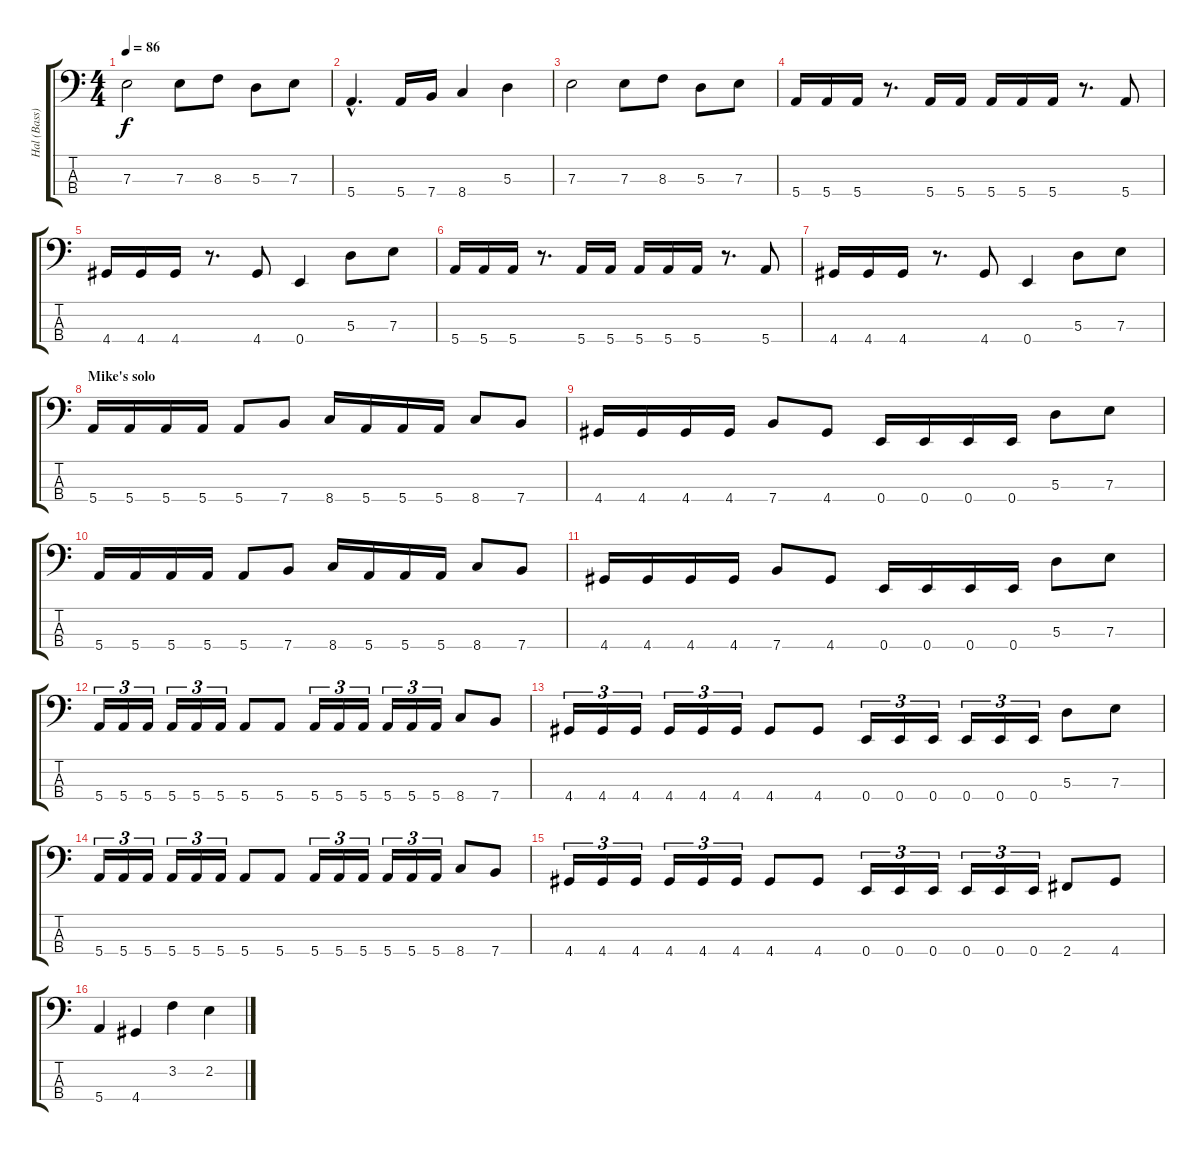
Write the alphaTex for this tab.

\track ("Hal (Bass)" "Hal (Bass)") {instrument electricbassfinger}
\staff {score tabs}
\tuning (G2 D2 A1 E1) {hide}
\ts (4 4)
\tempo 86
\clef f4
\ks c
7.3.2{dy f} 7.3.8 8.3.8 5.3.8 7.3.8 |
5.4{hac}.4{d} 5.4.16 7.4.16 8.4.4 5.3.4 |
7.3.2 7.3.8 8.3.8 5.3.8 7.3.8 |
5.4.16 5.4.16 5.4.16 r.8{d} 5.4.16 5.4.16 5.4.16 5.4.16 5.4.16 r.8{d} 5.4.8 |
4.4.16 4.4.16 4.4.16 r.8{d} 4.4.8 0.4.4 5.3.8 7.3.8 |
5.4.16 5.4.16 5.4.16 r.8{d} 5.4.16 5.4.16 5.4.16 5.4.16 5.4.16 r.8{d} 5.4.8 |
4.4.16 4.4.16 4.4.16 r.8{d} 4.4.8 0.4.4 5.3.8 7.3.8 |
\section ("" "Mike's solo")
5.4.16 5.4.16 5.4.16 5.4.16 5.4.8 7.4.8 8.4.16 5.4.16 5.4.16 5.4.16 8.4.8 7.4.8 |
4.4.16 4.4.16 4.4.16 4.4.16 7.4.8 4.4.8 0.4.16 0.4.16 0.4.16 0.4.16 5.3.8 7.3.8 |
5.4.16 5.4.16 5.4.16 5.4.16 5.4.8 7.4.8 8.4.16 5.4.16 5.4.16 5.4.16 8.4.8 7.4.8 |
4.4.16 4.4.16 4.4.16 4.4.16 7.4.8 4.4.8 0.4.16 0.4.16 0.4.16 0.4.16 5.3.8 7.3.8 |
5.4.16{tu (3 2)} 5.4.16{tu (3 2)} 5.4.16{tu (3 2)} 5.4.16{tu (3 2)} 5.4.16{tu (3 2)} 5.4.16{tu (3 2)} 5.4.8 5.4.8 5.4.16{tu (3 2)} 5.4.16{tu (3 2)} 5.4.16{tu (3 2)} 5.4.16{tu (3 2)} 5.4.16{tu (3 2)} 5.4.16{tu (3 2)} 8.4.8 7.4.8 |
4.4.16{tu (3 2)} 4.4.16{tu (3 2)} 4.4.16{tu (3 2)} 4.4.16{tu (3 2)} 4.4.16{tu (3 2)} 4.4.16{tu (3 2)} 4.4.8 4.4.8 0.4.16{tu (3 2)} 0.4.16{tu (3 2)} 0.4.16{tu (3 2)} 0.4.16{tu (3 2)} 0.4.16{tu (3 2)} 0.4.16{tu (3 2)} 5.3.8 7.3.8 |
5.4.16{tu (3 2)} 5.4.16{tu (3 2)} 5.4.16{tu (3 2)} 5.4.16{tu (3 2)} 5.4.16{tu (3 2)} 5.4.16{tu (3 2)} 5.4.8 5.4.8 5.4.16{tu (3 2)} 5.4.16{tu (3 2)} 5.4.16{tu (3 2)} 5.4.16{tu (3 2)} 5.4.16{tu (3 2)} 5.4.16{tu (3 2)} 8.4.8 7.4.8 |
4.4.16{tu (3 2)} 4.4.16{tu (3 2)} 4.4.16{tu (3 2)} 4.4.16{tu (3 2)} 4.4.16{tu (3 2)} 4.4.16{tu (3 2)} 4.4.8 4.4.8 0.4.16{tu (3 2)} 0.4.16{tu (3 2)} 0.4.16{tu (3 2)} 0.4.16{tu (3 2)} 0.4.16{tu (3 2)} 0.4.16{tu (3 2)} 2.4.8 4.4.8 |
5.4.4 4.4.4 3.2.4 2.2.4
